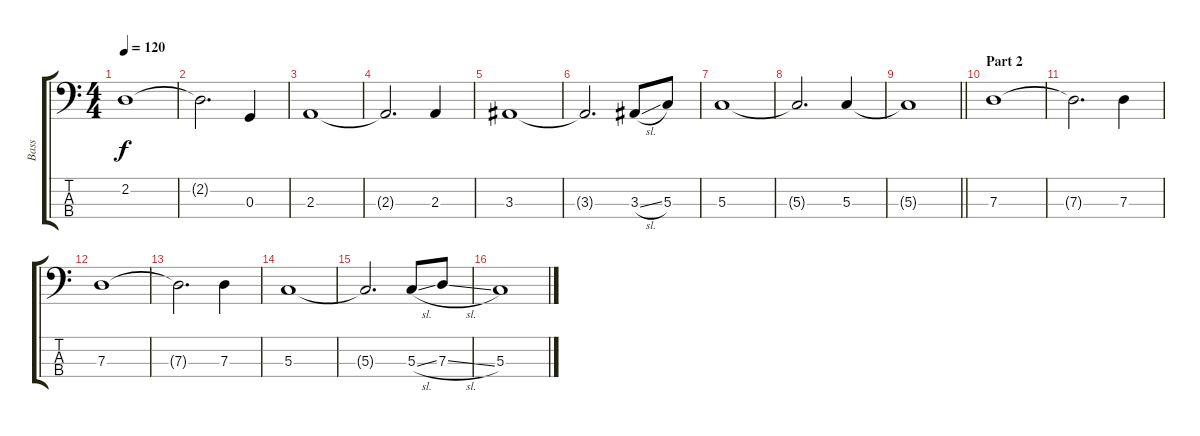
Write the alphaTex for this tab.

\track ("Bass" "Bass") {instrument electricbassfinger}
\staff {score tabs}
\tuning (F2 C2 G1 D1) {hide}
\ts (4 4)
\tempo 120
\clef f4
\ks c
2.2.1{dy f} |
2.2{t}.2{d} 0.3.4 |
2.3.1 |
2.3{t}.2{d} 2.3.4 |
3.3.1 |
3.3{t}.2{d} 3.3{sl}.8 5.3.8 |
5.3.1 |
5.3{t}.2{d} 5.3.4 |
\barLineRight lightlight
5.3{t}.1 |
\section ("" "Part 2")
7.3.1 |
7.3{t}.2{d} 7.3.4 |
7.3.1 |
7.3{t}.2{d} 7.3.4 |
5.3.1 |
5.3{t}.2{d} 5.3{sl}.8 7.3{sl}.8 |
5.3.1
